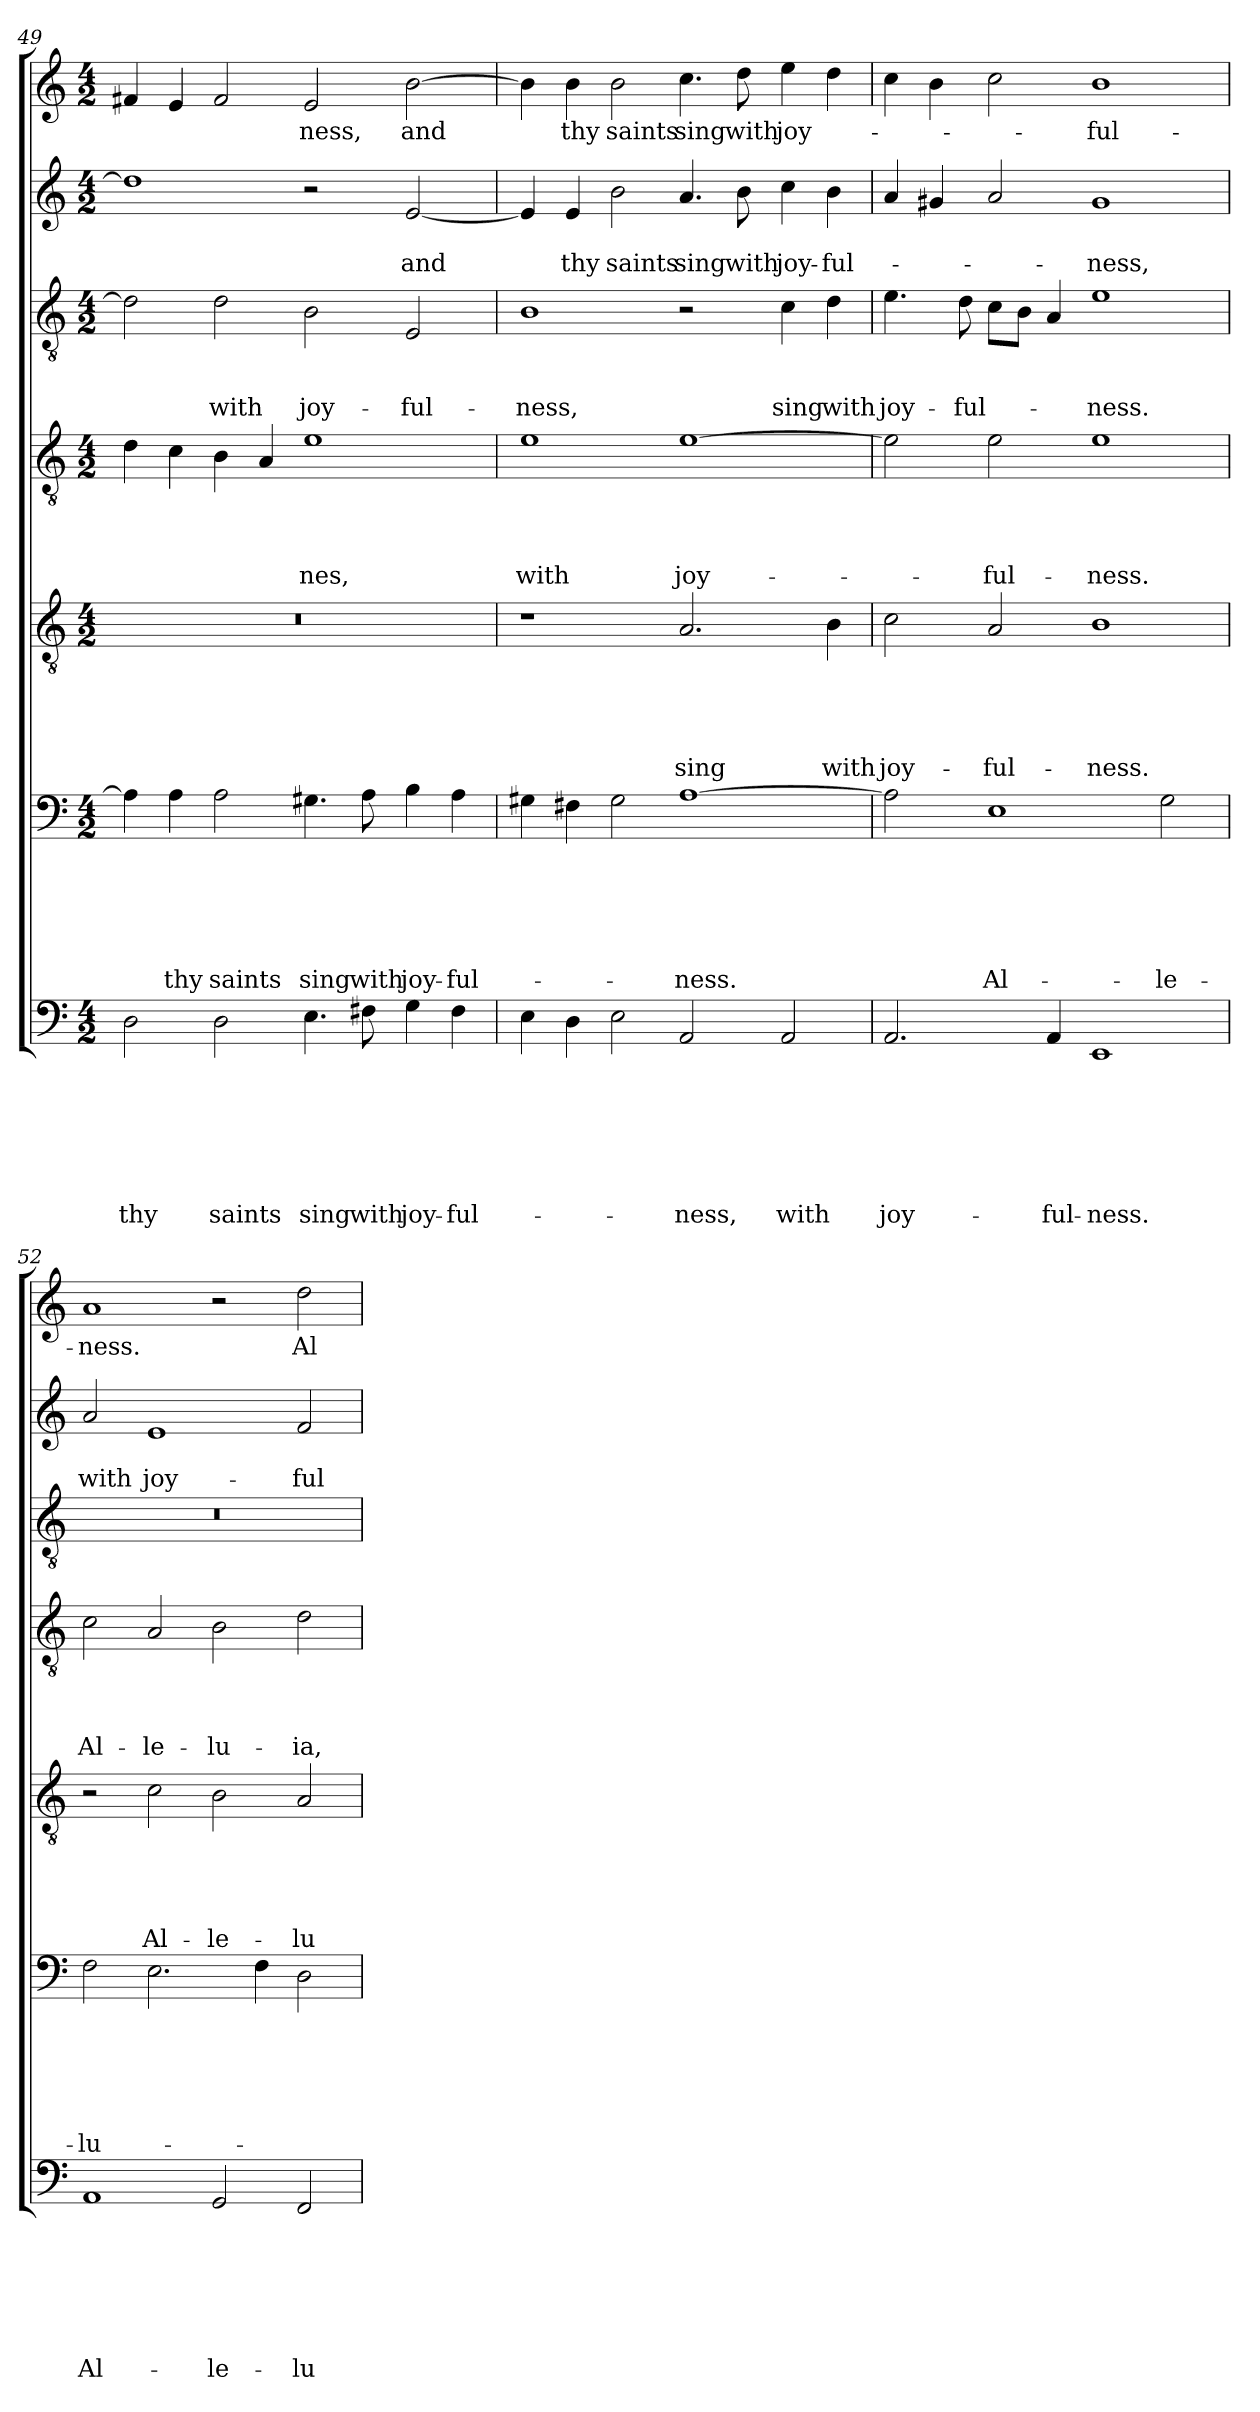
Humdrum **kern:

**kern	**text	**text	**text	**text	**text	**text	**text	**kern	**text	**text	**text	**text	**text	**text	**kern	**text	**text	**text	**text	**text	**kern	**text	**text	**text	**text	**kern	**text	**text	**text	**kern	**text	**text	**kern	**text
*part7	*part7	*part7	*part7	*part7	*part7	*part7	*part7	*part6	*part6	*part6	*part6	*part6	*part6	*part6	*part5	*part5	*part5	*part5	*part5	*part5	*part4	*part4	*part4	*part4	*part4	*part3	*part3	*part3	*part3	*part2	*part2	*part2	*part1	*part1
*staff7	*staff7	*staff7	*staff7	*staff7	*staff7	*staff7	*staff7	*staff6	*staff6	*staff6	*staff6	*staff6	*staff6	*staff6	*staff5	*staff5	*staff5	*staff5	*staff5	*staff5	*staff4	*staff4	*staff4	*staff4	*staff4	*staff3	*staff3	*staff3	*staff3	*staff2	*staff2	*staff2	*staff1	*staff1
!!LO:PB:g=z
*clefF4	*	*	*	*	*	*	*	*clefF4	*	*	*	*	*	*	*clefGv2	*	*	*	*	*	*clefGv2	*	*	*	*	*clefGv2	*	*	*	*clefG2	*	*	*clefG2	*
*k[]	*	*	*	*	*	*	*	*k[]	*	*	*	*	*	*	*k[]	*	*	*	*	*	*k[]	*	*	*	*	*k[]	*	*	*	*k[]	*	*	*k[]	*
*a:	*	*	*	*	*	*	*	*a:	*	*	*	*	*	*	*a:	*	*	*	*	*	*a:	*	*	*	*	*a:	*	*	*	*a:	*	*	*a:	*
*M4/2	*	*	*	*	*	*	*	*M4/2	*	*	*	*	*	*	*M4/2	*	*	*	*	*	*M4/2	*	*	*	*	*M4/2	*	*	*	*M4/2	*	*	*M4/2	*
=49	=49	=49	=49	=49	=49	=49	=49	=49	=49	=49	=49	=49	=49	=49	=49	=49	=49	=49	=49	=49	=49	=49	=49	=49	=49	=49	=49	=49	=49	=49	=49	=49	=49	=49
!	!	!	!	!	!	!	!LO:LY:b	!	!	!	!	!	!	!	!	!	!	!	!	!	!	!	!	!	!	!	!	!	!	!	!	!	!	!
2D\	.	.	.	.	.	.	thy	4A\]	.	.	.	.	.	.	0r	.	.	.	.	.	4d\	.	.	.	.	2d\]	.	.	.	1dd]	.	.	4f#X/	.
!	!	!	!	!	!	!	!	!	!	!	!	!	!	!LO:LY:b	!	!	!	!	!	!	!	!	!	!	!	!	!	!	!	!	!	!	!	!
.	.	.	.	.	.	.	.	4A\	.	.	.	.	.	thy	.	.	.	.	.	.	4c\	.	.	.	.	.	.	.	.	.	.	.	4e/	.
!	!	!	!	!	!	!	!LO:LY:b	!	!	!	!	!	!	!LO:LY:b	!	!	!	!	!	!	!	!	!	!	!	!	!	!	!LO:LY:b	!	!	!	!	!
2D\	.	.	.	.	.	.	saints	2A\	.	.	.	.	.	saints	.	.	.	.	.	.	4B\	.	.	.	.	2d\	.	.	with	.	.	.	2f#/	.
.	.	.	.	.	.	.	.	.	.	.	.	.	.	.	.	.	.	.	.	.	4A/	.	.	.	.	.	.	.	.	.	.	.	.	.
!	!	!	!	!	!	!	!LO:LY:b	!	!	!	!	!	!	!LO:LY:b	!	!	!	!	!	!	!	!	!	!	!LO:LY:b	!	!	!	!LO:LY:b	!	!	!	!	!LO:LY:b
4.E\	.	.	.	.	.	.	sing	4.G#X\	.	.	.	.	.	sing	.	.	.	.	.	.	1e	.	.	.	-nes,	2B\	.	.	joy-	2r	.	.	2e/	-ness,
!	!	!	!	!	!	!	!LO:LY:b	!	!	!	!	!	!	!LO:LY:b	!	!	!	!	!	!	!	!	!	!	!	!	!	!	!	!	!	!	!	!
8F#X\	.	.	.	.	.	.	with	8A\	.	.	.	.	.	with	.	.	.	.	.	.	.	.	.	.	.	.	.	.	.	.	.	.	.	.
!	!	!	!	!	!	!	!LO:LY:b	!	!	!	!	!	!	!LO:LY:b	!	!	!	!	!	!	!	!	!	!	!	!	!	!	!LO:LY:b	!	!	!LO:LY:b	!	!LO:LY:b
4G\	.	.	.	.	.	.	joy-	4B\	.	.	.	.	.	joy-	.	.	.	.	.	.	.	.	.	.	.	2E/	.	.	-ful-	[2e/	.	and	[2b\	and
!	!	!	!	!	!	!	!LO:LY:b	!	!	!	!	!	!	!LO:LY:b	!	!	!	!	!	!	!	!	!	!	!	!	!	!	!	!	!	!	!	!
4F#\	.	.	.	.	.	.	-ful-	4A\	.	.	.	.	.	-ful-	.	.	.	.	.	.	.	.	.	.	.	.	.	.	.	.	.	.	.	.
=50	=50	=50	=50	=50	=50	=50	=50	=50	=50	=50	=50	=50	=50	=50	=50	=50	=50	=50	=50	=50	=50	=50	=50	=50	=50	=50	=50	=50	=50	=50	=50	=50	=50	=50
!	!	!	!	!	!	!	!	!	!	!	!	!	!	!	!	!	!	!	!	!	!	!	!	!	!LO:LY:b	!	!	!	!LO:LY:b	!	!	!	!	!
4E\	.	.	.	.	.	.	.	4G#X\	.	.	.	.	.	.	1r	.	.	.	.	.	1e	.	.	.	with	1B	.	.	-ness,	4e/]	.	.	4b\]	.
!	!	!	!	!	!	!	!	!	!	!	!	!	!	!	!	!	!	!	!	!	!	!	!	!	!	!	!	!	!	!	!	!LO:LY:b	!	!LO:LY:b
4D\	.	.	.	.	.	.	.	4F#X\	.	.	.	.	.	.	.	.	.	.	.	.	.	.	.	.	.	.	.	.	.	4e/	.	thy	4b\	thy
!	!	!	!	!	!	!	!	!	!	!	!	!	!	!	!	!	!	!	!	!	!	!	!	!	!	!	!	!	!	!	!	!LO:LY:b	!	!LO:LY:b
2E\	.	.	.	.	.	.	.	2G#\	.	.	.	.	.	.	.	.	.	.	.	.	.	.	.	.	.	.	.	.	.	2b\	.	saints	2b\	saints
!	!	!	!	!	!	!	!LO:LY:b	!	!	!	!	!	!	!LO:LY:b	!	!	!	!	!	!LO:LY:b	!	!	!	!	!LO:LY:b	!	!	!	!	!	!	!LO:LY:b	!	!LO:LY:b
2AA/	.	.	.	.	.	.	-ness,	[1A	.	.	.	.	.	-ness.	2.A/	.	.	.	.	sing	[1e	.	.	.	joy-	2r	.	.	.	4.a/	.	sing	4.cc\	sing
!	!	!	!	!	!	!	!	!	!	!	!	!	!	!	!	!	!	!	!	!	!	!	!	!	!	!	!	!	!	!	!	!LO:LY:b	!	!LO:LY:b
.	.	.	.	.	.	.	.	.	.	.	.	.	.	.	.	.	.	.	.	.	.	.	.	.	.	.	.	.	.	8b\	.	with	8dd\	with
!	!	!	!	!	!	!	!LO:LY:b	!	!	!	!	!	!	!	!	!	!	!	!	!	!	!	!	!	!	!	!	!	!LO:LY:b	!	!	!LO:LY:b	!	!LO:LY:b
2AA/	.	.	.	.	.	.	with	.	.	.	.	.	.	.	.	.	.	.	.	.	.	.	.	.	.	4c\	.	.	sing	4cc\	.	joy-	4ee\	joy-
!	!	!	!	!	!	!	!	!	!	!	!	!	!	!	!	!	!	!	!	!LO:LY:b	!	!	!	!	!	!	!	!	!LO:LY:b	!	!	!LO:LY:b	!	!
.	.	.	.	.	.	.	.	.	.	.	.	.	.	.	4B\	.	.	.	.	with	.	.	.	.	.	4d\	.	.	with	4b\	.	-ful-	4dd\	.
=51	=51	=51	=51	=51	=51	=51	=51	=51	=51	=51	=51	=51	=51	=51	=51	=51	=51	=51	=51	=51	=51	=51	=51	=51	=51	=51	=51	=51	=51	=51	=51	=51	=51	=51
!	!	!	!	!	!	!	!LO:LY:b	!	!	!	!	!	!	!	!	!	!	!	!	!LO:LY:b	!	!	!	!	!	!	!	!	!LO:LY:b	!	!	!	!	!
2.AA/	.	.	.	.	.	.	joy-	2A\]	.	.	.	.	.	.	2c\	.	.	.	.	joy-	2e\]	.	.	.	.	4.e\	.	.	joy-	4a/	.	.	4cc\	.
.	.	.	.	.	.	.	.	.	.	.	.	.	.	.	.	.	.	.	.	.	.	.	.	.	.	.	.	.	.	4g#X/	.	.	4b\	.
!	!	!	!	!	!	!	!	!	!	!	!	!	!	!	!	!	!	!	!	!	!	!	!	!	!	!	!	!	!LO:LY:b	!	!	!	!	!
.	.	.	.	.	.	.	.	.	.	.	.	.	.	.	.	.	.	.	.	.	.	.	.	.	.	8d\	.	.	-ful-	.	.	.	.	.
!	!	!	!	!	!	!	!	!	!	!	!	!	!	!LO:LY:b	!	!	!	!	!	!LO:LY:b	!	!	!	!	!LO:LY:b	!	!	!	!	!	!	!	!	!
.	.	.	.	.	.	.	.	1E	.	.	.	.	.	Al-	2A/	.	.	.	.	-ful-	2e\	.	.	.	-ful-	8c\L	.	.	.	2a/	.	.	2cc\	.
.	.	.	.	.	.	.	.	.	.	.	.	.	.	.	.	.	.	.	.	.	.	.	.	.	.	8B\J	.	.	.	.	.	.	.	.
!	!	!	!	!	!	!	!LO:LY:b	!	!	!	!	!	!	!	!	!	!	!	!	!	!	!	!	!	!	!	!	!	!	!	!	!	!	!
4AA/	.	.	.	.	.	.	-ful-	.	.	.	.	.	.	.	.	.	.	.	.	.	.	.	.	.	.	4A/	.	.	.	.	.	.	.	.
!	!	!	!	!	!	!	!LO:LY:b	!	!	!	!	!	!	!	!	!	!	!	!	!LO:LY:b	!	!	!	!	!LO:LY:b	!	!	!	!LO:LY:b	!	!	!LO:LY:b	!	!LO:LY:b
1EE	.	.	.	.	.	.	-ness.	.	.	.	.	.	.	.	1B	.	.	.	.	-ness.	1e	.	.	.	-ness.	1e	.	.	-ness.	1g#	.	-ness,	1b	-ful-
!	!	!	!	!	!	!	!	!	!	!	!	!	!	!LO:LY:b	!	!	!	!	!	!	!	!	!	!	!	!	!	!	!	!	!	!	!	!
.	.	.	.	.	.	.	.	2G\	.	.	.	.	.	-le-	.	.	.	.	.	.	.	.	.	.	.	.	.	.	.	.	.	.	.	.
=52	=52	=52	=52	=52	=52	=52	=52	=52	=52	=52	=52	=52	=52	=52	=52	=52	=52	=52	=52	=52	=52	=52	=52	=52	=52	=52	=52	=52	=52	=52	=52	=52	=52	=52
!	!	!	!	!	!	!	!LO:LY:b	!	!	!	!	!	!	!LO:LY:b	!	!	!	!	!	!	!	!	!	!	!LO:LY:b	!	!	!	!	!	!	!LO:LY:b	!	!LO:LY:b
1AA	.	.	.	.	.	.	Al-	2F\	.	.	.	.	.	-lu-	2r	.	.	.	.	.	2c\	.	.	.	Al-	0r	.	.	.	2a/	.	with	1a	-ness.
!	!	!	!	!	!	!	!	!	!	!	!	!	!	!	!	!	!	!	!	!LO:LY:b	!	!	!	!	!LO:LY:b	!	!	!	!	!	!	!LO:LY:b	!	!
.	.	.	.	.	.	.	.	2.E\	.	.	.	.	.	.	2c\	.	.	.	.	Al-	2A/	.	.	.	-le-	.	.	.	.	1e	.	joy-	.	.
!	!	!	!	!	!	!	!LO:LY:b	!	!	!	!	!	!	!	!	!	!	!	!	!LO:LY:b	!	!	!	!	!LO:LY:b	!	!	!	!	!	!	!	!	!
2GG/	.	.	.	.	.	.	-le-	.	.	.	.	.	.	.	2B\	.	.	.	.	-le-	2B\	.	.	.	-lu-	.	.	.	.	.	.	.	2r	.
.	.	.	.	.	.	.	.	4F\	.	.	.	.	.	.	.	.	.	.	.	.	.	.	.	.	.	.	.	.	.	.	.	.	.	.
!	!	!	!	!	!	!	!LO:LY:b	!	!	!	!	!	!	!	!	!	!	!	!	!LO:LY:b	!	!	!	!	!LO:LY:b	!	!	!	!	!	!	!LO:LY:b	!	!LO:LY:b
2FF/	.	.	.	.	.	.	-lu-	2D\	.	.	.	.	.	.	2A/	.	.	.	.	-lu-	2d\	.	.	.	-ia,	.	.	.	.	2f/	.	-ful-	2dd\	Al-
=	=	=	=	=	=	=	=	=	=	=	=	=	=	=	=	=	=	=	=	=	=	=	=	=	=	=	=	=	=	=	=	=	=	=
*-	*-	*-	*-	*-	*-	*-	*-	*-	*-	*-	*-	*-	*-	*-	*-	*-	*-	*-	*-	*-	*-	*-	*-	*-	*-	*-	*-	*-	*-	*-	*-	*-	*-	*-
